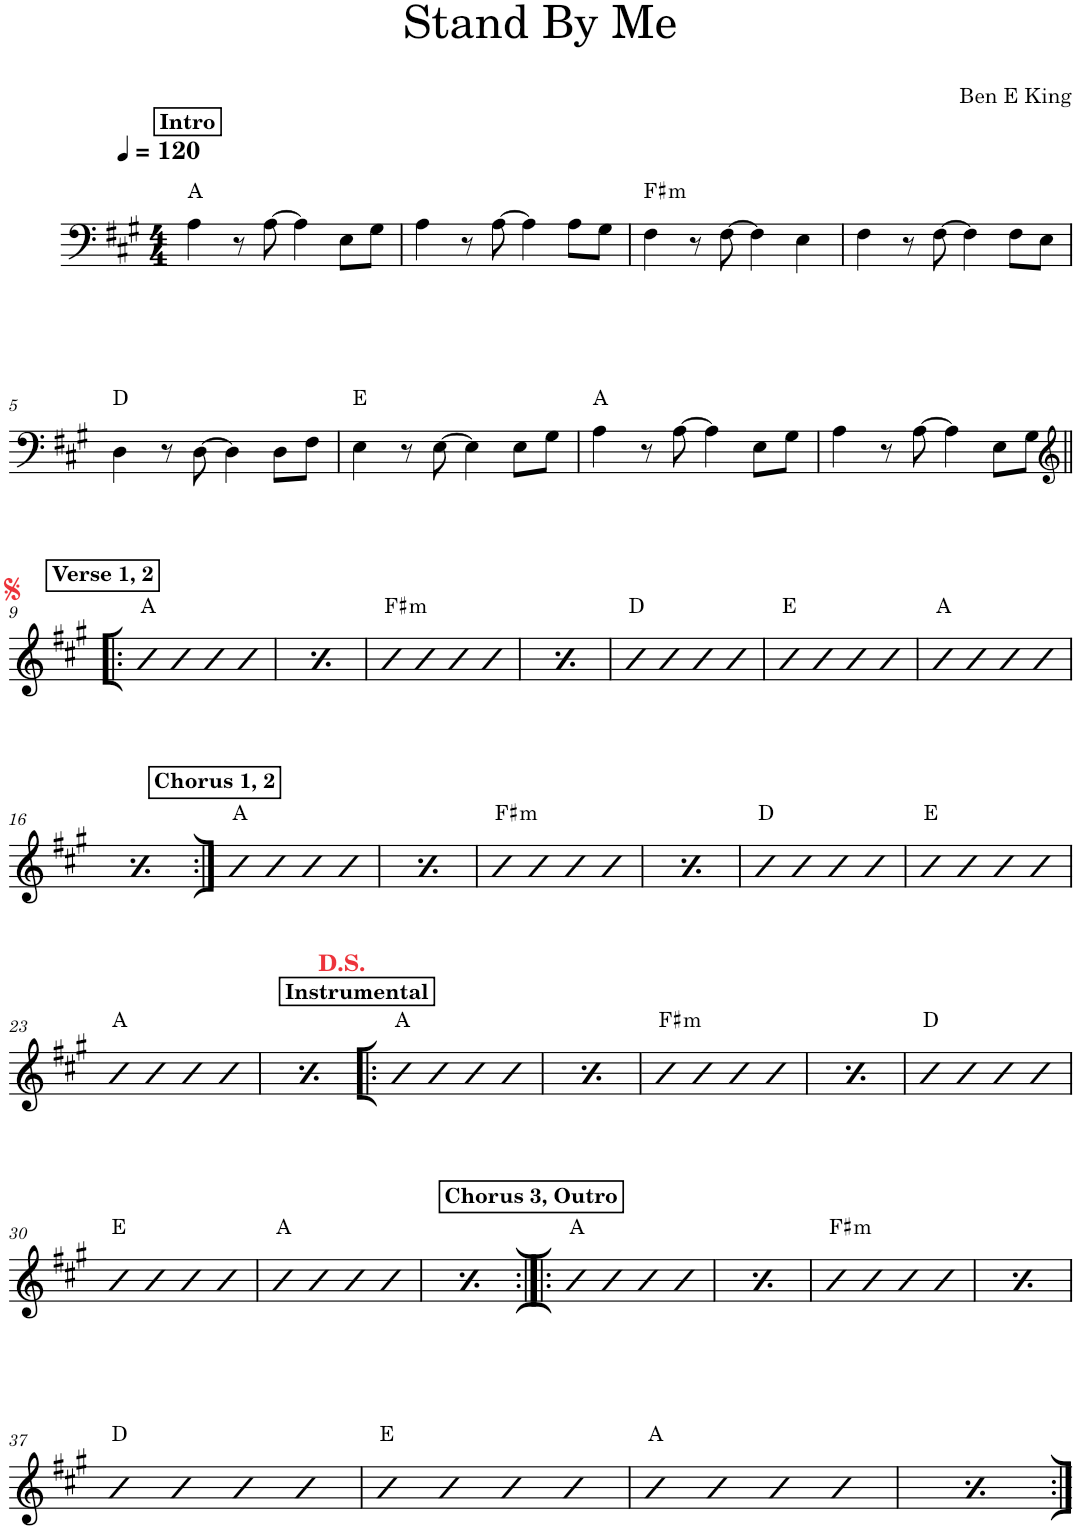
**kern	**harte
*part1	*part1
*staff1	*
*I"Piano	*
*I'Pno.	*
*clefF4	*
*k[f#c#g#]	*
*M4/4	*
*MM120	*
!!LO:REH:place=s1:a:B:cj:t=Intro
=1	=1
4A\	A:maj
8r	.
[8A\	.
4A\]	.
8E\L	.
8G#\J	.
=2	=2
4A\	.
8r	.
[8A\	.
4A\]	.
8A\L	.
8G#\J	.
=3	=3
!	!LO:H:kt=m
4F#\	F#:min
8r	.
[8F#\	.
4F#\]	.
4E\	.
=4	=4
4F#\	.
8r	.
[8F#\	.
4F#\]	.
8F#\L	.
8E\J	.
!!LO:LB:g=z
=5	=5
4D\	D:maj
8r	.
[8D\	.
4D\]	.
8D\L	.
8F#\J	.
=6	=6
4E\	E:maj
8r	.
[8E\	.
4E\]	.
8E\L	.
8G#\J	.
=7	=7
4A\	A:maj
8r	.
[8A\	.
4A\]	.
8E\L	.
8G#\J	.
=8	=8
4A\	.
8r	.
[8A\	.
4A\]	.
8E\L	.
8G#\J	.
!!LO:LB:g=z
!!LO:REH:place=s1:a:B:cj:t=Verse 1, 2
=9!|:	=9!|:
*clefG2	*
4D	A:maj
4D	.
4D	.
4D	.
!!LO:REH:place=s1:a:B:cj:t=Verse 1, 2
=10	=10
4D	A:maj
4D	.
4D	.
4D	.
=11	=11
!	!LO:H:kt=m
4D	F#:min
4D	.
4D	.
4D	.
=12	=12
!	!LO:H:kt=m
4D	F#:min
4D	.
4D	.
4D	.
=13	=13
4D	D:maj
4D	.
4D	.
4D	.
=14	=14
4D	E:maj
4D	.
4D	.
4D	.
=15	=15
4D	A:maj
4D	.
4D	.
4D	.
!!LO:LB:g=z
=16	=16
4D	A:maj
4D	.
4D	.
4D	.
!!LO:REH:place=s1:a:B:cj:t=Chorus 1, 2
=17:|!	=17:|!
4D	A:maj
4D	.
4D	.
4D	.
!!LO:REH:place=s1:a:B:cj:t=Chorus 1, 2
=18	=18
4D	A:maj
4D	.
4D	.
4D	.
=19	=19
!	!LO:H:kt=m
4D	F#:min
4D	.
4D	.
4D	.
=20	=20
!	!LO:H:kt=m
4D	F#:min
4D	.
4D	.
4D	.
=21	=21
4D	D:maj
4D	.
4D	.
4D	.
=22	=22
4D	E:maj
4D	.
4D	.
4D	.
!!LO:LB:g=z
=23	=23
4D	A:maj
4D	.
4D	.
4D	.
=24	=24
4D	A:maj
4D	.
4D	.
4D	.
!!LO:REH:place=s1:a:B:cj:t=Instrumental
=25!|:	=25!|:
4D	A:maj
4D	.
4D	.
4D	.
!!LO:REH:place=s1:a:B:cj:t=Instrumental
=26	=26
4D	A:maj
4D	.
4D	.
4D	.
=27	=27
!	!LO:H:kt=m
4D	F#:min
4D	.
4D	.
4D	.
=28	=28
!	!LO:H:kt=m
4D	F#:min
4D	.
4D	.
4D	.
=29	=29
4D	D:maj
4D	.
4D	.
4D	.
!!LO:LB:g=z
=30	=30
4D	E:maj
4D	.
4D	.
4D	.
=31	=31
4D	A:maj
4D	.
4D	.
4D	.
=32	=32
4D	A:maj
4D	.
4D	.
4D	.
!!LO:REH:place=s1:a:B:cj:t=Chorus 3, Outro
=33:|!|:	=33:|!|:
4D	A:maj
4D	.
4D	.
4D	.
!!LO:REH:place=s1:a:B:cj:t=Chorus 3, Outro
=34	=34
4D	A:maj
4D	.
4D	.
4D	.
=35	=35
!	!LO:H:kt=m
4D	F#:min
4D	.
4D	.
4D	.
=36	=36
!	!LO:H:kt=m
4D	F#:min
4D	.
4D	.
4D	.
!!LO:LB:g=z
=37	=37
4D	D:maj
4D	.
4D	.
4D	.
=38	=38
4D	E:maj
4D	.
4D	.
4D	.
=39	=39
4D	A:maj
4D	.
4D	.
4D	.
=40	=40
4D	A:maj
4D	.
4D	.
4D	.
=:|!	=:|!
*-	*-
